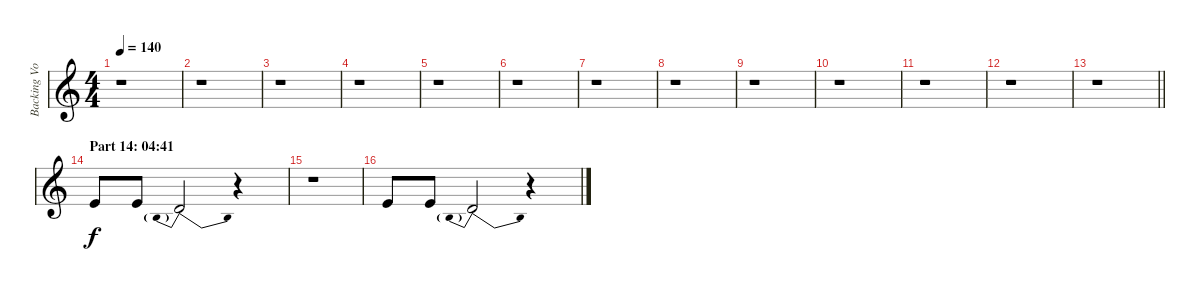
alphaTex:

\track ("Backing Vocals" "Backing Vo") {instrument lead2sawtooth}
\staff {score}
\tuning (E4 B3 G3 D3 A2 E2) {hide}
\ts (4 4)
\tempo 140
\clef g2
\ks c
r.1{dy f} |
r.1 |
r.1 |
r.1 |
r.1 |
r.1 |
r.1 |
r.1 |
r.1 |
r.1 |
r.1 |
r.1 |
\barLineRight lightlight
r.1 |
\section ("" "Part 14: 04:41")
5.2.8 5.2.8 0.2{be (prebendrelease 0 6 60 0)}.2 r.4 |
r.1 |
5.2.8 5.2.8 0.2{be (prebendrelease 0 6 60 0)}.2 r.4
